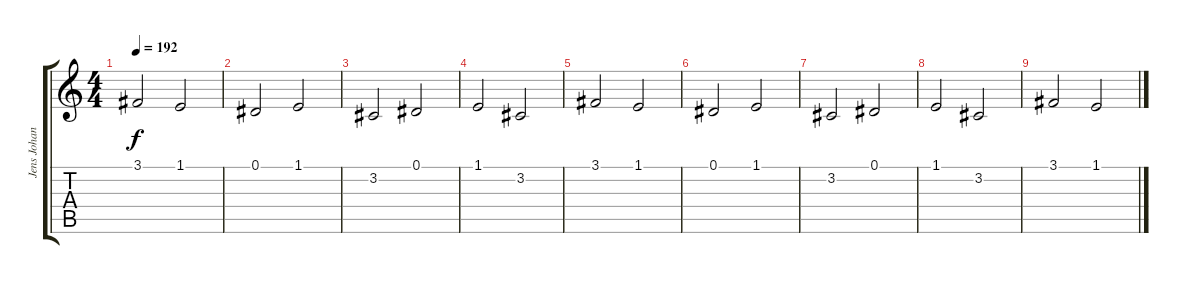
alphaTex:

\track ("Jens Johansson" "Jens Johan") {instrument choiraahs}
\staff {score tabs}
\tuning (Eb4 Bb3 Gb3 Db3 Ab2 Eb2) {hide}
\ts (4 4)
\tempo 192
\clef g2
\ks c
3.1.2{dy f volume 6} 1.1.2{volume 6} |
0.1.2{volume 5} 1.1.2{volume 5} |
3.2.2{volume 5} 0.1.2{volume 4} |
1.1.2{volume 4} 3.2.2{volume 4} |
3.1.2{volume 3} 1.1.2{volume 3} |
0.1.2{volume 3} 1.1.2{volume 2} |
3.2.2{volume 2} 0.1.2{volume 2} |
1.1.2{volume 2} 3.2.2{volume 1} |
3.1.2{volume 1} 1.1.2{volume 1}
